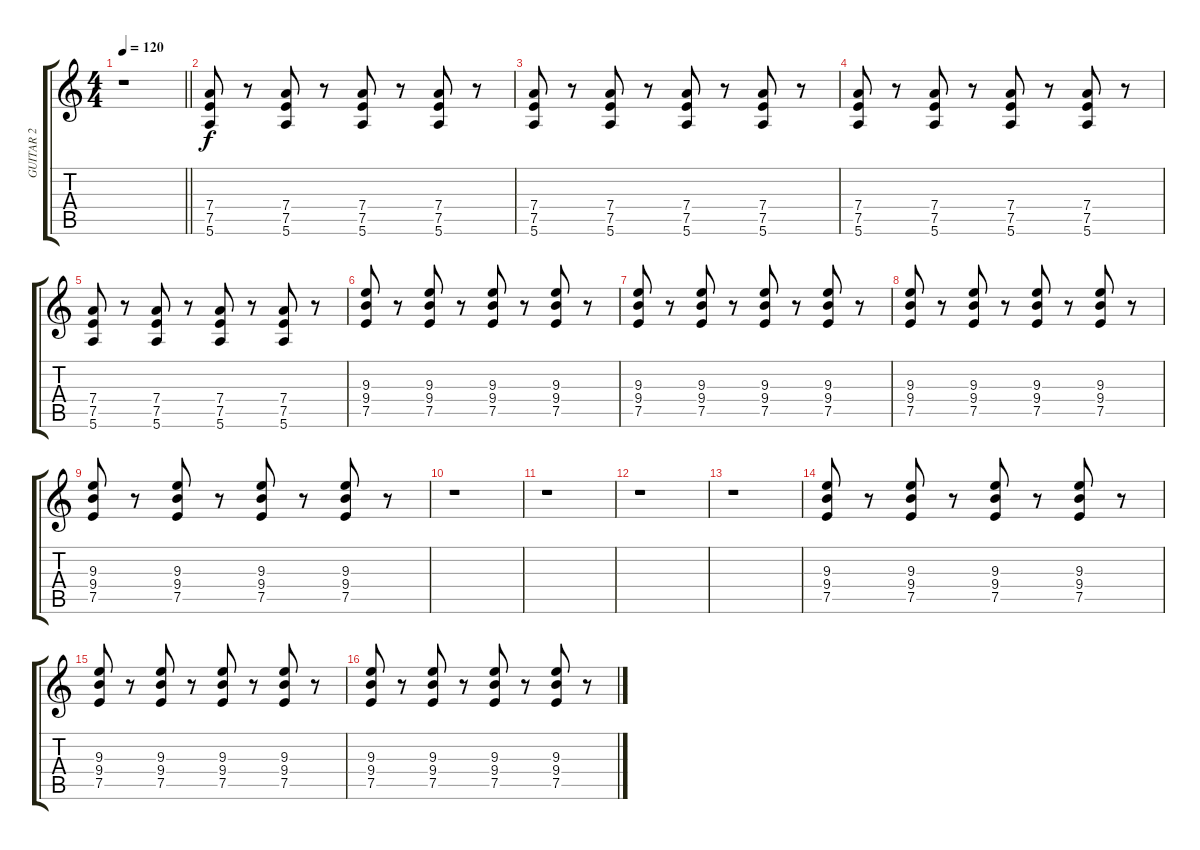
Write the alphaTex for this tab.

\track ("GUITAR 2" "GUITAR 2") {instrument acousticguitarsteel}
\staff {score tabs}
\tuning (E4 B3 G3 D3 A2 E2) {hide}
\ts (4 4)
\tempo 120
\clef g2
\barLineRight lightlight
\ks c
r.1{dy f} |
(7.4 7.5 5.6).8 r.8 (7.4 7.5 5.6).8 r.8 (7.4 7.5 5.6).8 r.8 (7.4 7.5 5.6).8 r.8 |
(7.4 7.5 5.6).8 r.8 (7.4 7.5 5.6).8 r.8 (7.4 7.5 5.6).8 r.8 (7.4 7.5 5.6).8 r.8 |
(7.4 7.5 5.6).8 r.8 (7.4 7.5 5.6).8 r.8 (7.4 7.5 5.6).8 r.8 (7.4 7.5 5.6).8 r.8 |
(7.4 7.5 5.6).8 r.8 (7.4 7.5 5.6).8 r.8 (7.4 7.5 5.6).8 r.8 (7.4 7.5 5.6).8 r.8 |
(9.3 9.4 7.5).8 r.8 (9.3 9.4 7.5).8 r.8 (9.3 9.4 7.5).8 r.8 (9.3 9.4 7.5).8 r.8 |
(9.3 9.4 7.5).8 r.8 (9.3 9.4 7.5).8 r.8 (9.3 9.4 7.5).8 r.8 (9.3 9.4 7.5).8 r.8 |
(9.3 9.4 7.5).8 r.8 (9.3 9.4 7.5).8 r.8 (9.3 9.4 7.5).8 r.8 (9.3 9.4 7.5).8 r.8 |
(9.3 9.4 7.5).8 r.8 (9.3 9.4 7.5).8 r.8 (9.3 9.4 7.5).8 r.8 (9.3 9.4 7.5).8 r.8 |
r.1 |
r.1 |
r.1 |
r.1 |
(9.3 9.4 7.5).8 r.8 (9.3 9.4 7.5).8 r.8 (9.3 9.4 7.5).8 r.8 (9.3 9.4 7.5).8 r.8 |
(9.3 9.4 7.5).8 r.8 (9.3 9.4 7.5).8 r.8 (9.3 9.4 7.5).8 r.8 (9.3 9.4 7.5).8 r.8 |
(9.3 9.4 7.5).8 r.8 (9.3 9.4 7.5).8 r.8 (9.3 9.4 7.5).8 r.8 (9.3 9.4 7.5).8 r.8
